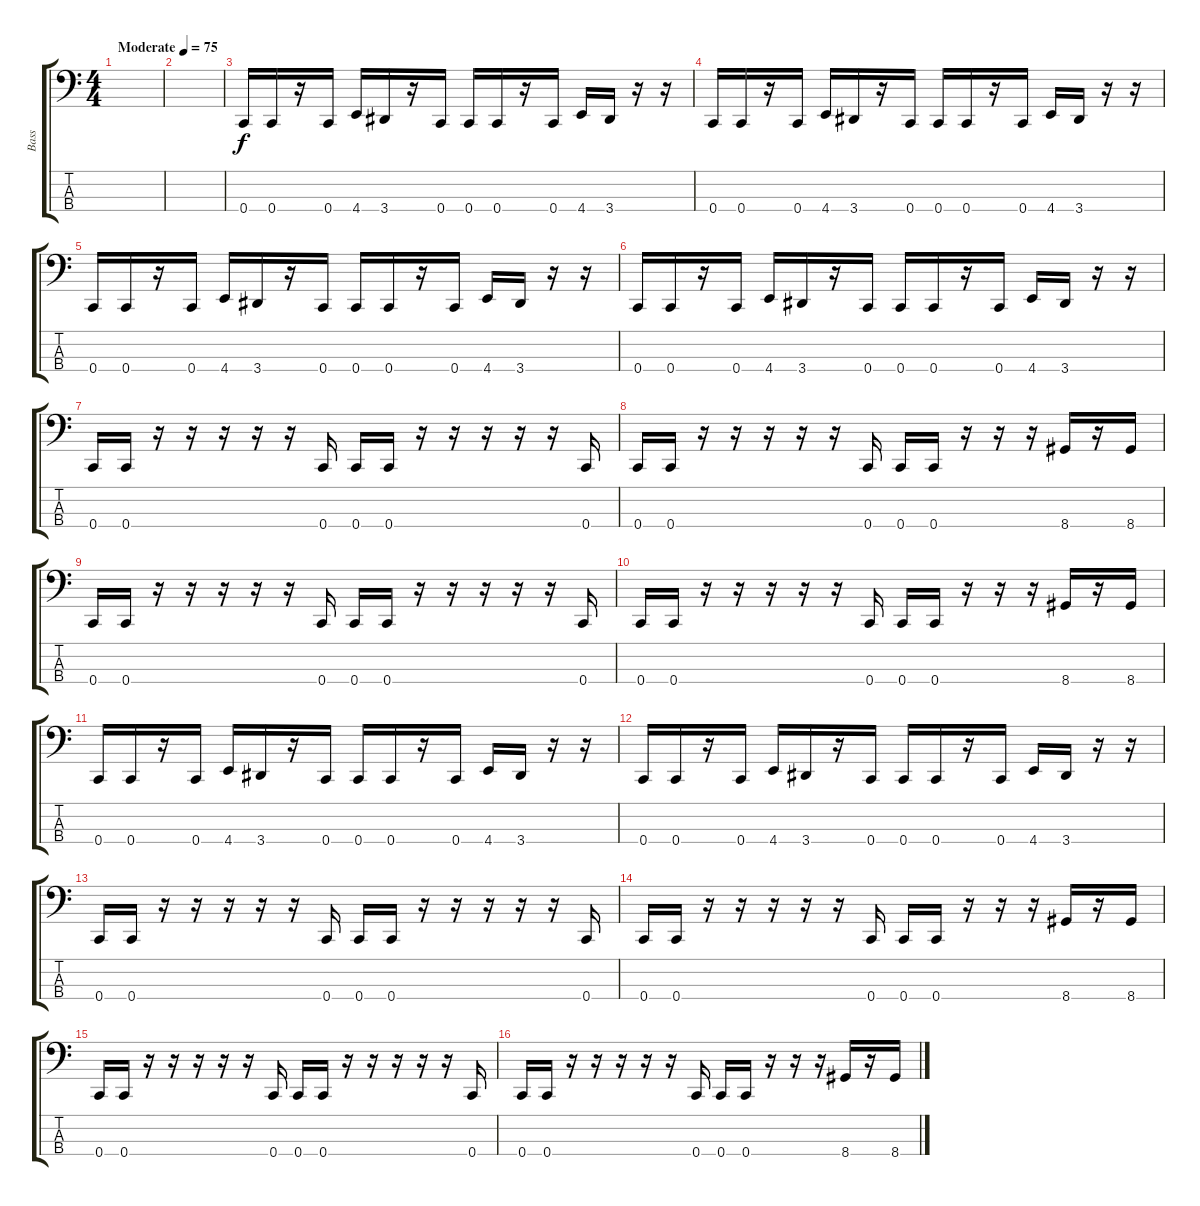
\track ("Bass" "Bass") {instrument electricbassfinger}
\staff {score tabs}
\tuning (F2 C2 G1 C1) {hide}
\ts (4 4)
\tempo (75 "Moderate")
\clef f4
\ks c
|
|
0.4.16 0.4.16 r.16 0.4.16 4.4.16 3.4.16 r.16 0.4.16 0.4.16 0.4.16 r.16 0.4.16 4.4.16 3.4.16 r.16 r.16 |
0.4.16 0.4.16 r.16 0.4.16 4.4.16 3.4.16 r.16 0.4.16 0.4.16 0.4.16 r.16 0.4.16 4.4.16 3.4.16 r.16 r.16 |
0.4.16 0.4.16 r.16 0.4.16 4.4.16 3.4.16 r.16 0.4.16 0.4.16 0.4.16 r.16 0.4.16 4.4.16 3.4.16 r.16 r.16 |
0.4.16 0.4.16 r.16 0.4.16 4.4.16 3.4.16 r.16 0.4.16 0.4.16 0.4.16 r.16 0.4.16 4.4.16 3.4.16 r.16 r.16 |
0.4.16 0.4.16 r.16 r.16 r.16 r.16 r.16 0.4.16 0.4.16 0.4.16 r.16 r.16 r.16 r.16 r.16 0.4.16 |
0.4.16 0.4.16 r.16 r.16 r.16 r.16 r.16 0.4.16 0.4.16 0.4.16 r.16 r.16 r.16 8.4.16 r.16 8.4.16 |
0.4.16 0.4.16 r.16 r.16 r.16 r.16 r.16 0.4.16 0.4.16 0.4.16 r.16 r.16 r.16 r.16 r.16 0.4.16 |
0.4.16 0.4.16 r.16 r.16 r.16 r.16 r.16 0.4.16 0.4.16 0.4.16 r.16 r.16 r.16 8.4.16 r.16 8.4.16 |
0.4.16 0.4.16 r.16 0.4.16 4.4.16 3.4.16 r.16 0.4.16 0.4.16 0.4.16 r.16 0.4.16 4.4.16 3.4.16 r.16 r.16 |
0.4.16 0.4.16 r.16 0.4.16 4.4.16 3.4.16 r.16 0.4.16 0.4.16 0.4.16 r.16 0.4.16 4.4.16 3.4.16 r.16 r.16 |
0.4.16 0.4.16 r.16 r.16 r.16 r.16 r.16 0.4.16 0.4.16 0.4.16 r.16 r.16 r.16 r.16 r.16 0.4.16 |
0.4.16 0.4.16 r.16 r.16 r.16 r.16 r.16 0.4.16 0.4.16 0.4.16 r.16 r.16 r.16 8.4.16 r.16 8.4.16 |
0.4.16 0.4.16 r.16 r.16 r.16 r.16 r.16 0.4.16 0.4.16 0.4.16 r.16 r.16 r.16 r.16 r.16 0.4.16 |
0.4.16 0.4.16 r.16 r.16 r.16 r.16 r.16 0.4.16 0.4.16 0.4.16 r.16 r.16 r.16 8.4.16 r.16 8.4.16
